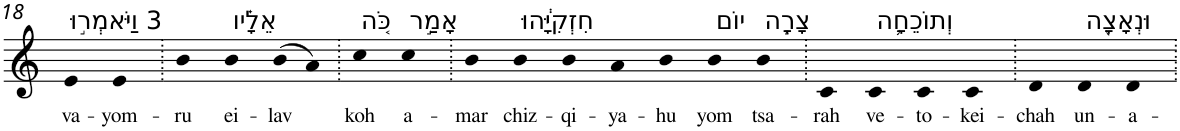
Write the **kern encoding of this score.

**kern	**text
*part1	*part1
*staff1	*staff1
*I"Piano	*
*I'Pno	*
!!LO:PB:g=z
*clefG2	*
*k[]	*
=18	=18
!LO:TX:a:t=3 וַיֹּאמְר֣וּ	!
!	!LO:LY:b
4e	va-
!	!LO:LY:b
4e	-yom-
=19.	=19.
!	!LO:LY:b
4b	-ru
!LO:TX:a:t=אֵלָ֗יו	!
!	!LO:LY:b
4b	ei-
!	!LO:LY:b
(>8b	-lav
8a)	.
=20.	=20.
!LO:TX:a:t=כֹּ֚ה	!
!	!LO:LY:b
4cc	koh
!LO:TX:a:t=אָמַ֣ר	!
!	!LO:LY:b
4cc	a-
=21.	=21.
!	!LO:LY:b
4b	-mar
!LO:TX:a:t=חִזְקִיָּ֔הוּ	!
!	!LO:LY:b
4b	chiz-
!	!LO:LY:b
4b	-qi-
!	!LO:LY:b
4a	-ya-
!	!LO:LY:b
4b	-hu
!LO:TX:a:t=יוֹם	!
!	!LO:LY:b
4b	yom
!LO:TX:a:t=צָרָ֧ה	!
!	!LO:LY:b
4b	tsa-
=22.	=22.
!	!LO:LY:b
4c	-rah
!LO:TX:a:t=וְתוֹכֵחָ֛ה	!
!	!LO:LY:b
4c	ve-
!	!LO:LY:b
4c	-to-
!	!LO:LY:b
4c	-kei-
=23.	=23.
!	!LO:LY:b
4d	-chah
!LO:TX:a:t=וּנְאָצָ֖ה	!
!	!LO:LY:b
4d	un-
!	!LO:LY:b
4d	-a-
=.	=.
*-	*-
